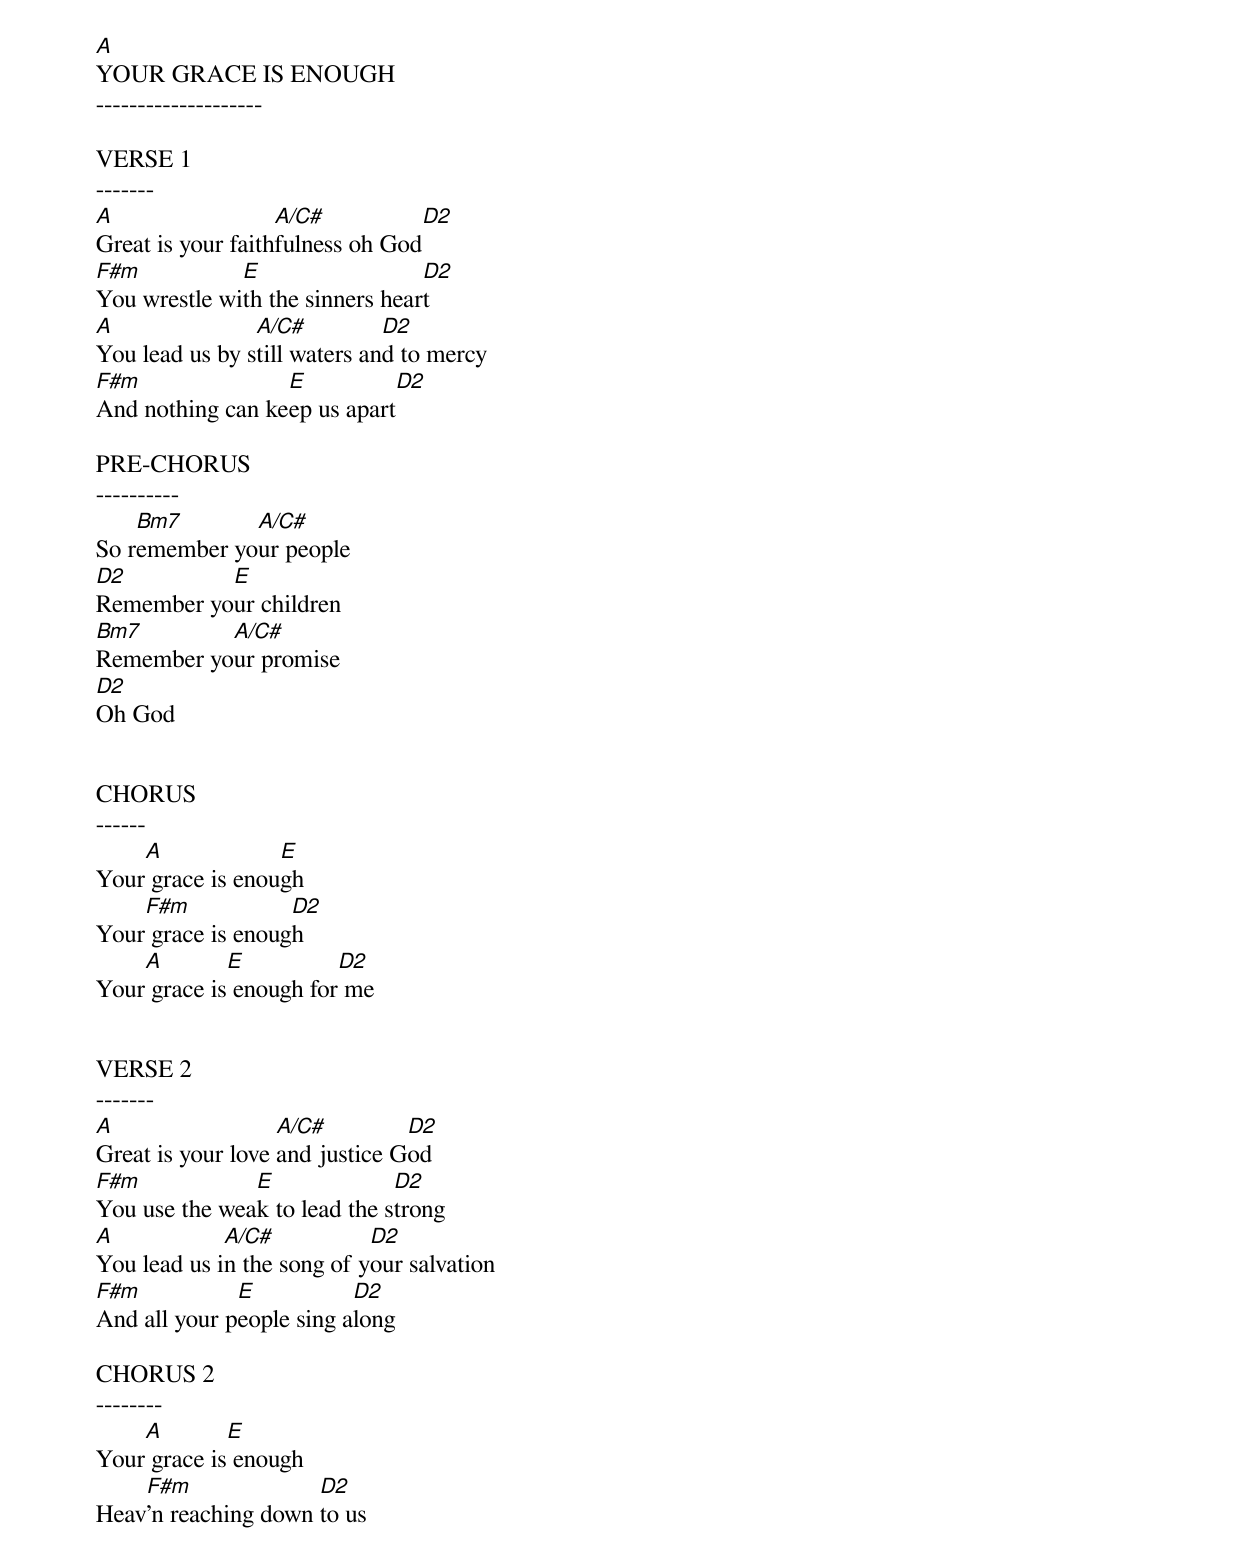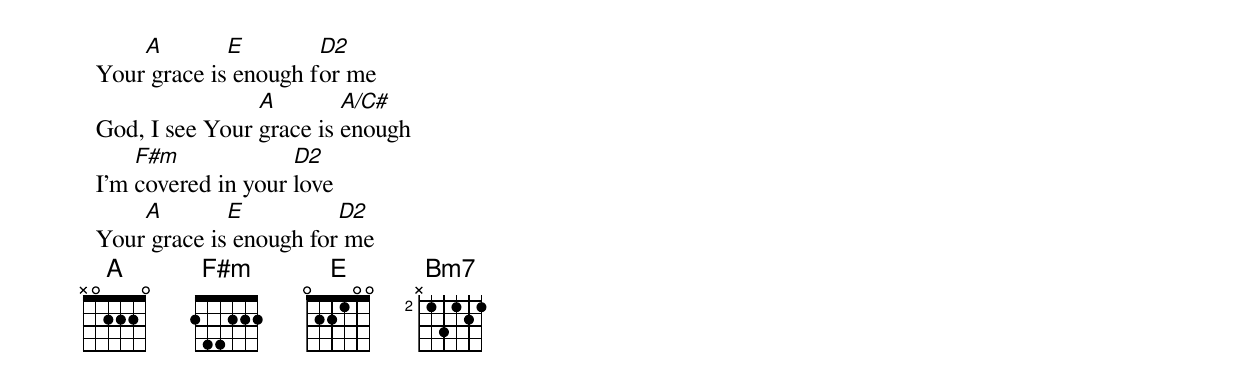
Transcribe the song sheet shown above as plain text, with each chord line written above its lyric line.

  A
  YOUR GRACE IS ENOUGH
  --------------------

  VERSE 1
  -------
  A                  A/C#            D2
  Great is your faithfulness oh God
  F#m           E                  D2
  You wrestle with the sinners heart
  A               A/C#          D2
  You lead us by still waters and to mercy
  F#m               E          D2
  And nothing can keep us apart

  PRE-CHORUS
  ----------
      Bm7       A/C#
  So remember your people
  D2         E
  Remember your children
  Bm7        A/C#
  Remember your promise
  D2
  Oh God


  CHORUS
  ------
      A             E
  Your grace is enough
      F#m            D2
  Your grace is enough
      A        E          D2
  Your grace is enough for me


  VERSE 2
  -------
  A                  A/C#         D2
  Great is your love and justice God
  F#m            E              D2
  You use the weak to lead the strong
  A            A/C#           D2
  You lead us in the song of your salvation
  F#m           E           D2
  And all your people sing along

  CHORUS 2
  --------
      A        E
  Your grace is enough
      F#m              D2
  Heav'n reaching down to us
      A        E        D2
  Your grace is enough for me
                  A        A/C#
  God, I see Your grace is enough
      F#m             D2
  I'm covered in your love
      A        E          D2
  Your grace is enough for me
